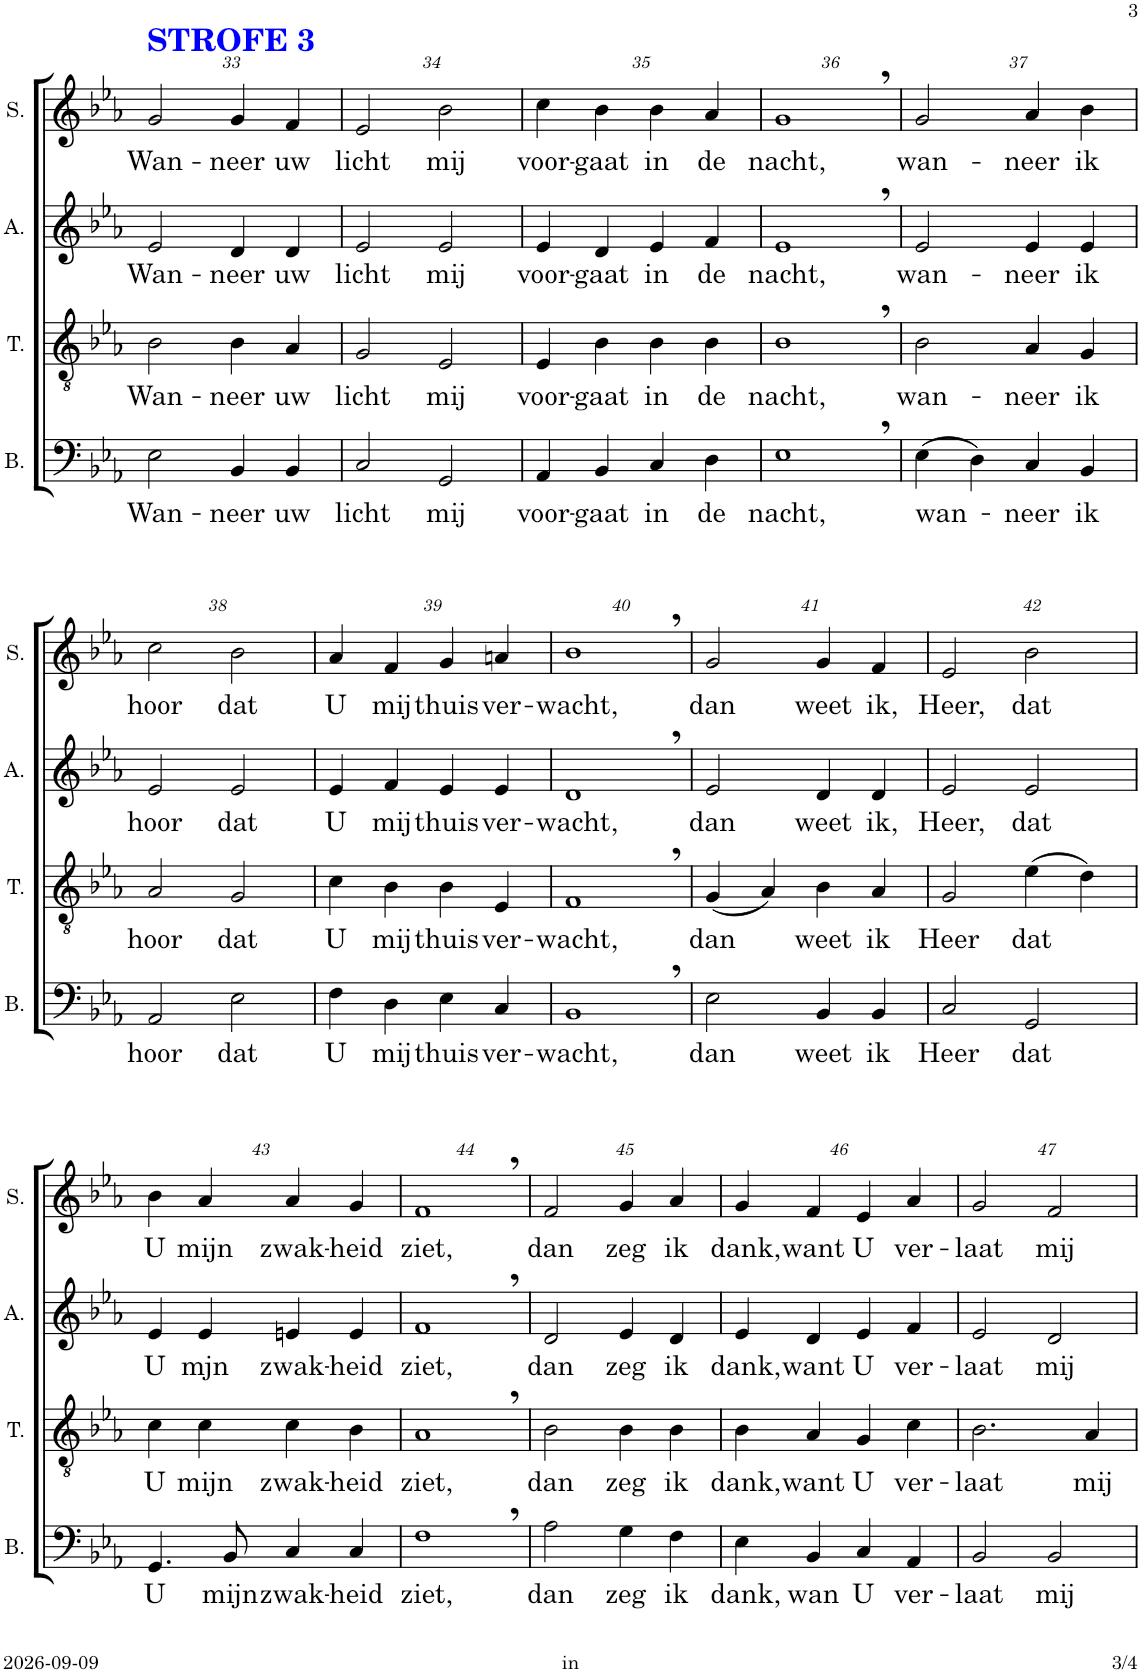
**kern	**text	**kern	**text	**kern	**text	**kern	**text
*part4	*part4	*part3	*part3	*part2	*part2	*part1	*part1
*staff4	*staff4	*staff3	*staff3	*staff2	*staff2	*staff1	*staff1
*I"Bass	*	*I"Tenor	*	*I"Alto	*	*I"Soprano	*
*I'B.	*	*I'T.	*	*I'A.	*	*I'S.	*
!!LO:PB:g=z
*clefF4	*	*clefGv2	*	*clefG2	*	*clefG2	*
*k[b-e-a-]	*	*k[b-e-a-]	*	*k[b-e-a-]	*	*k[b-e-a-]	*
*M4/4	*	*M4/4	*	*M4/4	*	*M4/4	*
=33	=33	=33	=33	=33	=33	=33	=33
!	!	!	!	!	!	!LO:TX:a:B:color=#0000FF:t=STROFE 3	!
!	!LO:LY:b	!	!LO:LY:b	!	!LO:LY:b	!	!LO:LY:b
2E-\	Wan-	2B-\	Wan-	2e-/	Wan-	2g/	Wan-
!	!LO:LY:b	!	!LO:LY:b	!	!LO:LY:b	!	!LO:LY:b
4BB-/	-neer	4B-\	-neer	4d/	-neer	4g/	-neer
!	!LO:LY:b	!	!LO:LY:b	!	!LO:LY:b	!	!LO:LY:b
4BB-/	uw	4A-/	uw	4d/	uw	4f/	uw
=34	=34	=34	=34	=34	=34	=34	=34
!	!LO:LY:b	!	!LO:LY:b	!	!LO:LY:b	!	!LO:LY:b
2C/	licht	2G/	licht	2e-/	licht	2e-/	licht
!	!LO:LY:b	!	!LO:LY:b	!	!LO:LY:b	!	!LO:LY:b
2GG/	mij	2E-/	mij	2e-/	mij	2b-\	mij
=35	=35	=35	=35	=35	=35	=35	=35
!	!LO:LY:b	!	!LO:LY:b	!	!LO:LY:b	!	!LO:LY:b
4AA-/	voor-	4E-/	voor-	4e-/	voor-	4cc\	voor-
!	!LO:LY:b	!	!LO:LY:b	!	!LO:LY:b	!	!LO:LY:b
4BB-/	-gaat	4B-\	-gaat	4d/	-gaat	4b-\	-gaat
!	!LO:LY:b	!	!LO:LY:b	!	!LO:LY:b	!	!LO:LY:b
4C/	in	4B-\	in	4e-/	in	4b-\	in
!	!LO:LY:b	!	!LO:LY:b	!	!LO:LY:b	!	!LO:LY:b
4D\	de	4B-\	de	4f/	de	4a-/	de
=36	=36	=36	=36	=36	=36	=36	=36
!	!LO:LY:b	!	!LO:LY:b	!	!LO:LY:b	!	!LO:LY:b
1E-,	nacht,	1B-,	nacht,	1e-,	nacht,	1g,	nacht,
=37	=37	=37	=37	=37	=37	=37	=37
!	!LO:LY:b	!	!LO:LY:b	!	!LO:LY:b	!	!LO:LY:b
(4E-\	wan-	2B-\	wan-	2e-/	wan-	2g/	wan-
4D\)	.	.	.	.	.	.	.
!	!LO:LY:b	!	!LO:LY:b	!	!LO:LY:b	!	!LO:LY:b
4C/	-neer	4A-/	-neer	4e-/	-neer	4a-/	-neer
!	!LO:LY:b	!	!LO:LY:b	!	!LO:LY:b	!	!LO:LY:b
4BB-/	ik	4G/	ik	4e-/	ik	4b-\	ik
!!LO:LB:g=z
=38	=38	=38	=38	=38	=38	=38	=38
!	!LO:LY:b	!	!LO:LY:b	!	!LO:LY:b	!	!LO:LY:b
2AA-/	hoor	2A-/	hoor	2e-/	hoor	2cc\	hoor
!	!LO:LY:b	!	!LO:LY:b	!	!LO:LY:b	!	!LO:LY:b
2E-\	dat	2G/	dat	2e-/	dat	2b-\	dat
=39	=39	=39	=39	=39	=39	=39	=39
!	!LO:LY:b	!	!LO:LY:b	!	!LO:LY:b	!	!LO:LY:b
4F\	U	4c\	U	4e-/	U	4a-/	U
!	!LO:LY:b	!	!LO:LY:b	!	!LO:LY:b	!	!LO:LY:b
4D\	mij	4B-\	mij	4f/	mij	4f/	mij
!	!LO:LY:b	!	!LO:LY:b	!	!LO:LY:b	!	!LO:LY:b
4E-\	thuis	4B-\	thuis	4e-/	thuis	4g/	thuis
!	!LO:LY:b	!	!LO:LY:b	!	!LO:LY:b	!	!LO:LY:b
4C/	ver-	4E-/	ver-	4e-/	ver-	4an/	ver-
=40	=40	=40	=40	=40	=40	=40	=40
!	!LO:LY:b	!	!LO:LY:b	!	!LO:LY:b	!	!LO:LY:b
1BB-,	-wacht,	1F,	-wacht,	1d,	-wacht,	1b-,	-wacht,
=41	=41	=41	=41	=41	=41	=41	=41
!	!LO:LY:b	!	!LO:LY:b	!	!LO:LY:b	!	!LO:LY:b
2E-\	dan	(4G/	dan	2e-/	dan	2g/	dan
.	.	4A-/)	.	.	.	.	.
!	!LO:LY:b	!	!LO:LY:b	!	!LO:LY:b	!	!LO:LY:b
4BB-/	weet	4B-\	weet	4d/	weet	4g/	weet
!	!LO:LY:b	!	!LO:LY:b	!	!LO:LY:b	!	!LO:LY:b
4BB-/	ik	4A-/	ik	4d/	ik,	4f/	ik,
=42	=42	=42	=42	=42	=42	=42	=42
!	!LO:LY:b	!	!LO:LY:b	!	!LO:LY:b	!	!LO:LY:b
2C/	Heer	2G/	Heer	2e-/	Heer,	2e-/	Heer,
!	!LO:LY:b	!	!LO:LY:b	!	!LO:LY:b	!	!LO:LY:b
2GG/	dat	(4e-\	dat	2e-/	dat	2b-\	dat
.	.	4d\)	.	.	.	.	.
!!LO:LB:g=z
=43	=43	=43	=43	=43	=43	=43	=43
!	!LO:LY:b	!	!LO:LY:b	!	!LO:LY:b	!	!LO:LY:b
4.GG/	U	4c\	U	4e-/	U	4b-\	U
!	!	!	!LO:LY:b	!	!LO:LY:b	!	!LO:LY:b
.	.	4c\	mijn	4e-/	mjn	4a-/	mijn
!	!LO:LY:b	!	!	!	!	!	!
8BB-/	mijn	.	.	.	.	.	.
!	!LO:LY:b	!	!LO:LY:b	!	!LO:LY:b	!	!LO:LY:b
4C/	zwak-	4c\	zwak-	4en/	zwak-	4a-/	zwak-
!	!LO:LY:b	!	!LO:LY:b	!	!LO:LY:b	!	!LO:LY:b
4C/	-heid	4B-\	-heid	4e/	-heid	4g/	-heid
=44	=44	=44	=44	=44	=44	=44	=44
!	!LO:LY:b	!	!LO:LY:b	!	!LO:LY:b	!	!LO:LY:b
1F,	ziet,	1A-,	ziet,	1f,	ziet,	1f,	ziet,
=45	=45	=45	=45	=45	=45	=45	=45
!	!LO:LY:b	!	!LO:LY:b	!	!LO:LY:b	!	!LO:LY:b
2A-\	dan	2B-\	dan	2d/	dan	2f/	dan
!	!LO:LY:b	!	!LO:LY:b	!	!LO:LY:b	!	!LO:LY:b
4G\	zeg	4B-\	zeg	4e-/	zeg	4g/	zeg
!	!LO:LY:b	!	!LO:LY:b	!	!LO:LY:b	!	!LO:LY:b
4F\	ik	4B-\	ik	4d/	ik	4a-/	ik
=46	=46	=46	=46	=46	=46	=46	=46
!	!LO:LY:b	!	!LO:LY:b	!	!LO:LY:b	!	!LO:LY:b
4E-\	dank,	4B-\	dank,	4e-/	dank,	4g/	dank,
!	!LO:LY:b	!	!LO:LY:b	!	!LO:LY:b	!	!LO:LY:b
4BB-/	wan	4A-/	want	4d/	want	4f/	want
!	!LO:LY:b	!	!LO:LY:b	!	!LO:LY:b	!	!LO:LY:b
4C/	U	4G/	U	4e-/	U	4e-/	U
!	!LO:LY:b	!	!LO:LY:b	!	!LO:LY:b	!	!LO:LY:b
4AA-/	ver-	4c\	ver-	4f/	ver-	4a-/	ver-
=47	=47	=47	=47	=47	=47	=47	=47
!	!LO:LY:b	!	!LO:LY:b	!	!LO:LY:b	!	!LO:LY:b
2BB-/	-laat	2.B-\	-laat	2e-/	-laat	2g/	-laat
!	!LO:LY:b	!	!	!	!LO:LY:b	!	!LO:LY:b
2BB-/	mij	.	.	2d/	mij	2f/	mij
!	!	!	!LO:LY:b	!	!	!	!
.	.	4A-/	mij	.	.	.	.
=	=	=	=	=	=	=	=
*-	*-	*-	*-	*-	*-	*-	*-
